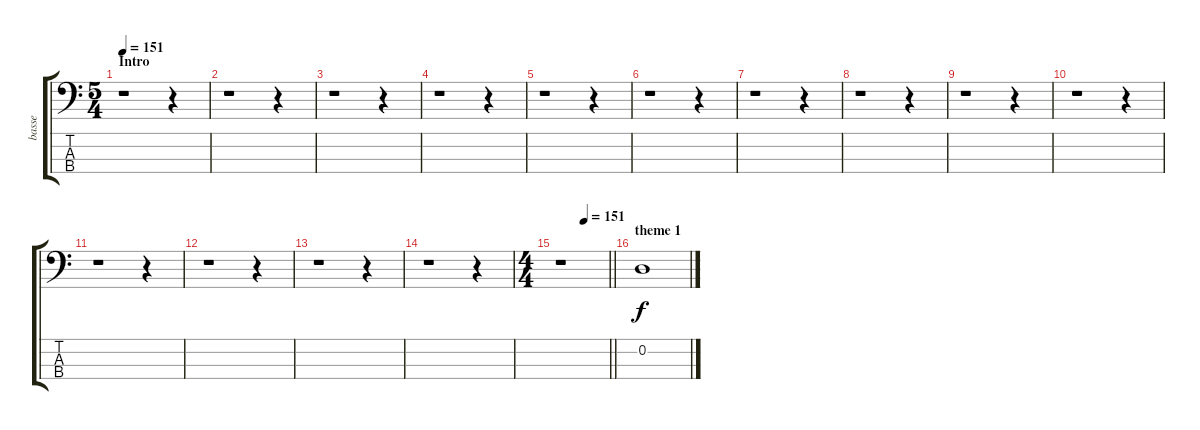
\track ("basse" "basse") {instrument electricbassfinger}
\staff {score tabs}
\tuning (G2 D2 A1 E1) {hide}
\ts (5 4)
\section ("" "Intro")
\tempo 151
\tempo 140
\tempo 151
\clef f4
\ks c
r.1{dy f instrument electricbassfinger} r.4 |
r.1 r.4 |
r.1 r.4 |
r.1 r.4 |
r.1 r.4 |
r.1 r.4 |
r.1 r.4 |
r.1 r.4 |
r.1 r.4 |
r.1 r.4 |
r.1 r.4 |
r.1 r.4 |
r.1 r.4 |
r.1 r.4 |
\ts (4 4)
\tempo (151 0.5)
\barLineRight lightlight
r.1 |
\section ("" "theme 1")
0.2.1
